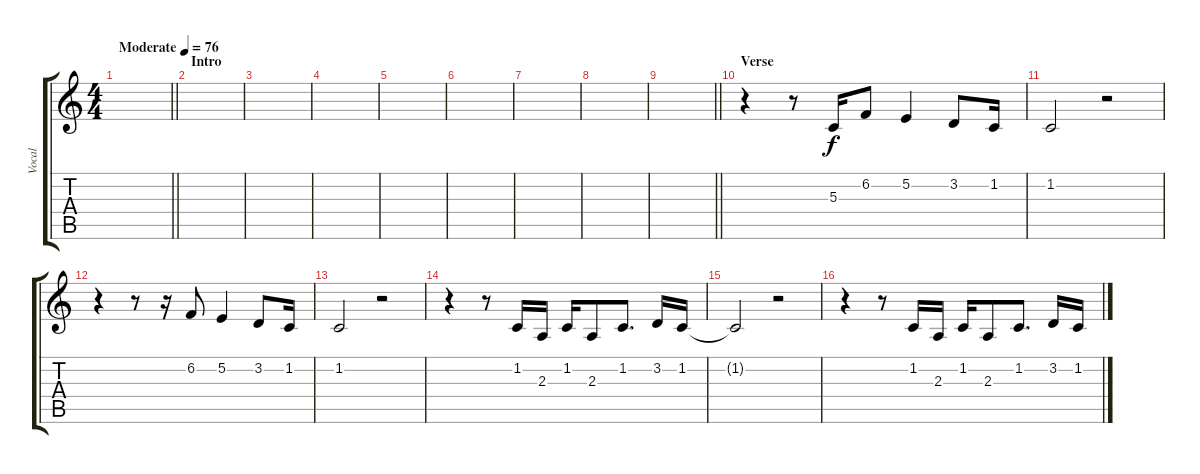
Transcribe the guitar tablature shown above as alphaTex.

\track ("Vocal" "Vocal") {instrument sopranosax}
\staff {score tabs}
\tuning (E4 B3 G3 D3 A2 E2) {hide}
\ts (4 4)
\tempo (76 "Moderate")
\clef g2
\barLineRight lightlight
\ks c
|
\section ("" "Intro")
|
|
|
|
|
|
|
\barLineRight lightlight
|
\section ("" "Verse")
r.4 r.8 5.3.16 6.2.8 5.2.4 3.2.8 1.2.16 |
1.2.2 r.2 |
r.4 r.8 r.16 6.2.8 5.2.4 3.2.8 1.2.16 |
1.2.2 r.2 |
r.4 r.8 1.2.16 2.3.16 1.2.16 2.3.8 1.2.8{d} 3.2.16 1.2.16 |
1.2{t}.2 r.2 |
r.4 r.8 1.2.16 2.3.16 1.2.16 2.3.8 1.2.8{d} 3.2.16 1.2.16
